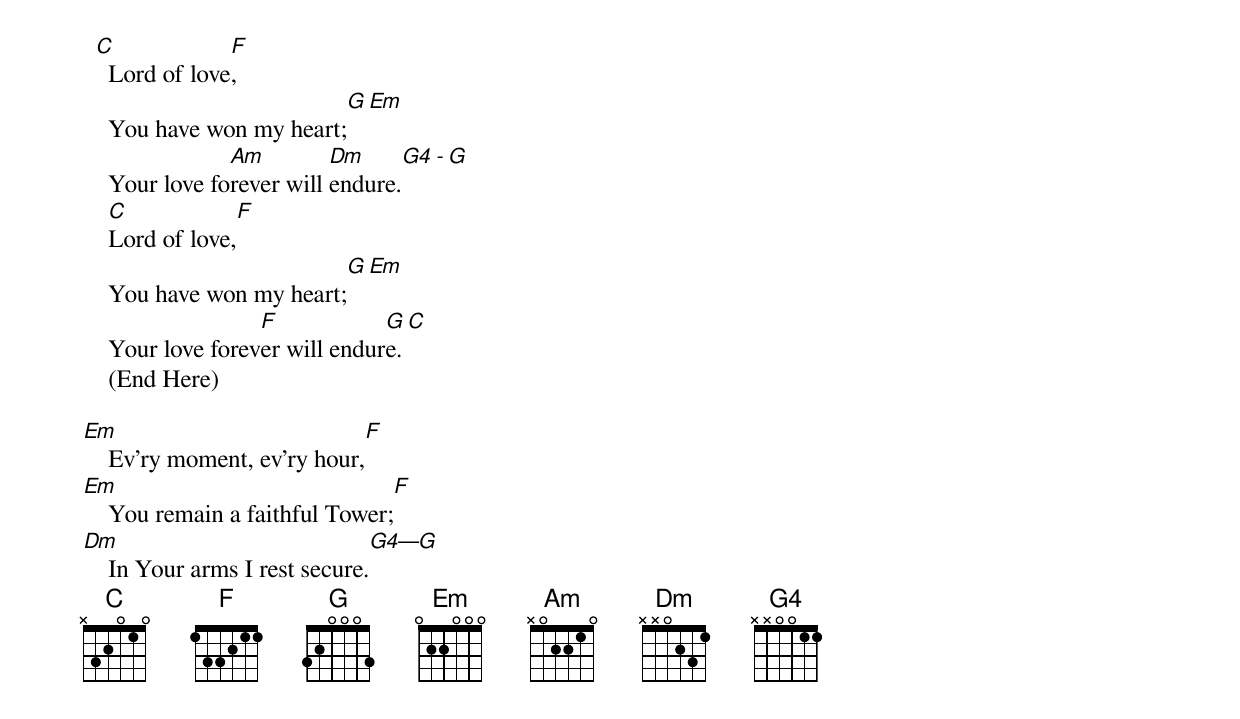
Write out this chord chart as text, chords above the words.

  C             F
    Lord of love,
                            G            Em
    You have won my heart;
                Am         Dm                   G4  -  G
    Your love forever will endure.
    C               F
    Lord of love,
                             G            Em
    You have won my heart;
                   F            G                     C
    Your love forever will endure.
    (End Here)

Em                                             F
    Ev’ry moment, ev’ry hour,
Em                                              F
    You remain a faithful Tower;
Dm                                               G4—G
    In Your arms I rest secure.
